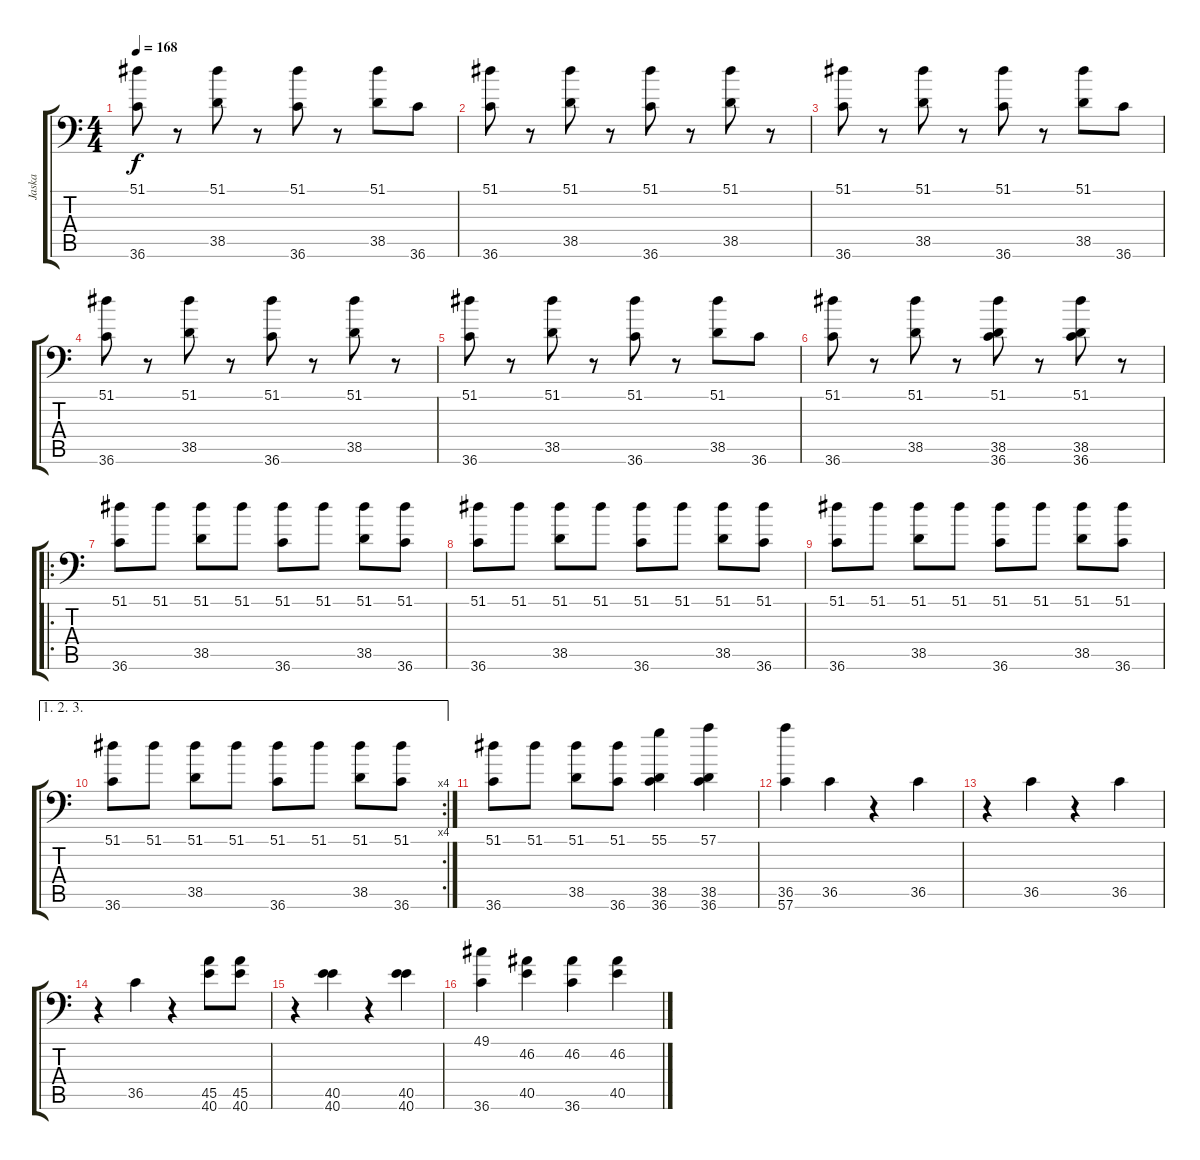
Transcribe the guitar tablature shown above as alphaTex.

\track ("Jaska" "Jaska") {instrument acousticgrandpiano}
\staff {score tabs}
\tuning (C-1 C-1 C-1 C-1 C-1 C-1) {hide}
\ts (4 4)
\tempo 168
\clef f4
\ks c
(51.1 36.6).8{dy f} r.8 (51.1 38.5).8 r.8 (51.1 36.6).8 r.8 (51.1 38.5).8 36.6.8 |
(51.1 36.6).8 r.8 (51.1 38.5).8 r.8 (51.1 36.6).8 r.8 (51.1 38.5).8 r.8 |
(51.1 36.6).8 r.8 (51.1 38.5).8 r.8 (51.1 36.6).8 r.8 (51.1 38.5).8 36.6.8 |
(51.1 36.6).8 r.8 (51.1 38.5).8 r.8 (51.1 36.6).8 r.8 (51.1 38.5).8 r.8 |
(51.1 36.6).8 r.8 (51.1 38.5).8 r.8 (51.1 36.6).8 r.8 (51.1 38.5).8 36.6.8 |
(51.1 36.6).8 r.8 (51.1 38.5).8 r.8 (51.1 38.5 36.6).8 r.8 (51.1 38.5 36.6).8 r.8 |
\ro
(51.1 36.6).8 51.1.8 (51.1 38.5).8 51.1.8 (51.1 36.6).8 51.1.8 (51.1 38.5).8 (51.1 36.6).8 |
(51.1 36.6).8 51.1.8 (51.1 38.5).8 51.1.8 (51.1 36.6).8 51.1.8 (51.1 38.5).8 (51.1 36.6).8 |
(51.1 36.6).8 51.1.8 (51.1 38.5).8 51.1.8 (51.1 36.6).8 51.1.8 (51.1 38.5).8 (51.1 36.6).8 |
\ae (1 2 3)
\rc 4
(51.1 36.6).8 51.1.8 (51.1 38.5).8 51.1.8 (51.1 36.6).8 51.1.8 (51.1 38.5).8 (51.1 36.6).8 |
(51.1 36.6).8 51.1.8 (51.1 38.5).8 (51.1 36.6).8 (55.1 38.5 36.6).4 (57.1 38.5 36.6).4 |
(36.5 57.6).4 36.5.4 r.4 36.5.4 |
r.4 36.5.4 r.4 36.5.4 |
r.4 36.5.4 r.4 (45.5 40.6).8 (45.5 40.6).8 |
r.4 (40.5 40.6).4 r.4 (40.5 40.6).4 |
(49.1 36.6).4 (46.2 40.5).4 (46.2 36.6).4 (46.2 40.5).4
